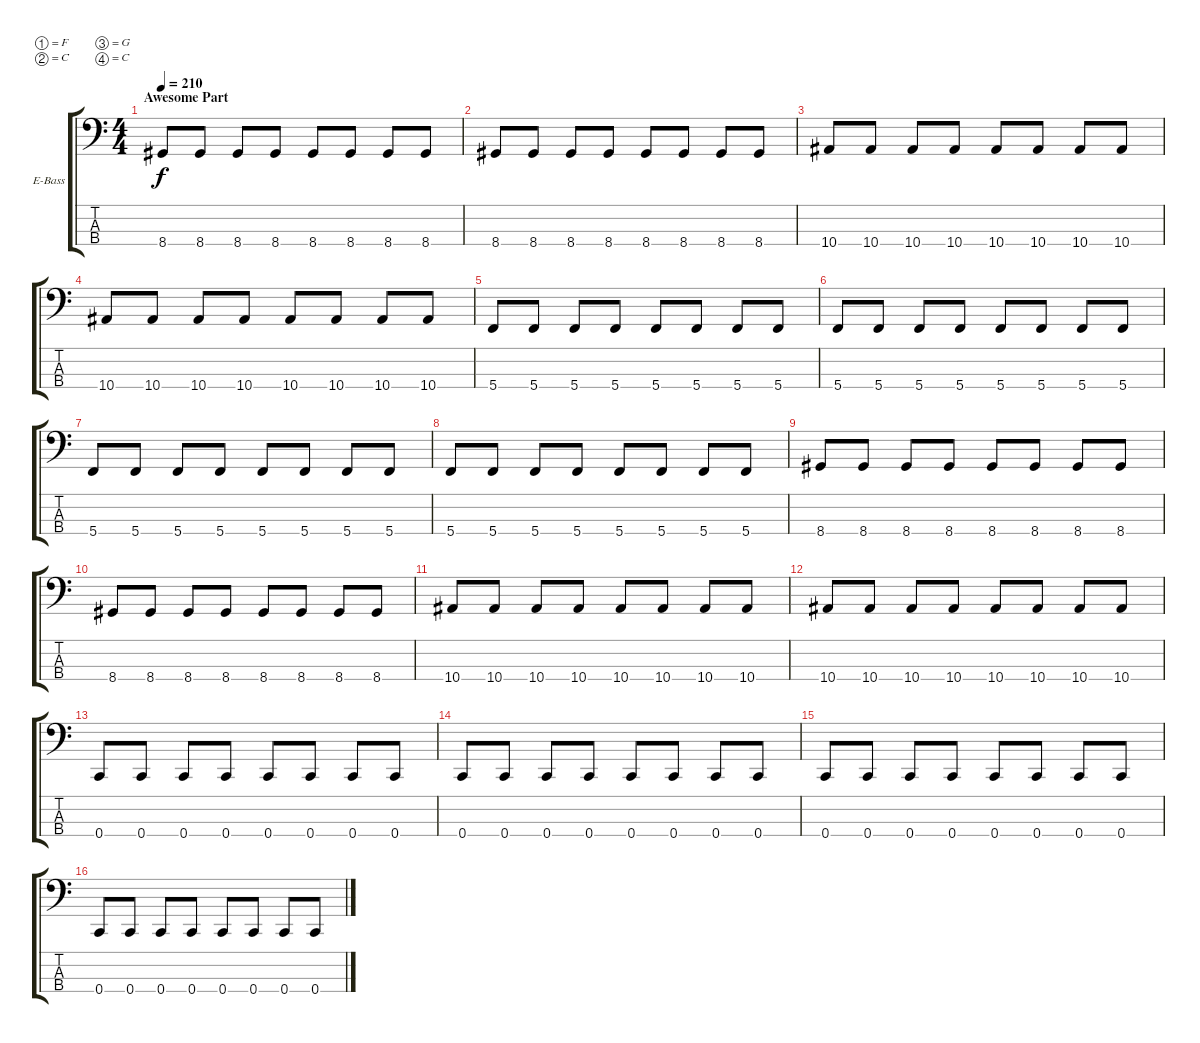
\defaultSystemsLayout 4
\bracketExtendMode groupsimilarinstruments
\firstSystemTrackNameOrientation horizontal
\otherSystemsTrackNameOrientation horizontal
\track ("Bass" "E-Bass") {instrument electricbassfinger}
\staff {score tabs}
\tuning (F2 C2 G1 C1)
\ts (4 4)
\section ("" "Awesome Part")
\tempo 210
\clef f4
\ks c
8.4.8{dy f} 8.4.8 8.4.8 8.4.8 8.4.8 8.4.8 8.4.8 8.4.8 |
8.4.8 8.4.8 8.4.8 8.4.8 8.4.8 8.4.8 8.4.8 8.4.8 |
10.4.8 10.4.8 10.4.8 10.4.8 10.4.8 10.4.8 10.4.8 10.4.8 |
10.4.8 10.4.8 10.4.8 10.4.8 10.4.8 10.4.8 10.4.8 10.4.8 |
5.4.8 5.4.8 5.4.8 5.4.8 5.4.8 5.4.8 5.4.8 5.4.8 |
5.4.8 5.4.8 5.4.8 5.4.8 5.4.8 5.4.8 5.4.8 5.4.8 |
5.4.8 5.4.8 5.4.8 5.4.8 5.4.8 5.4.8 5.4.8 5.4.8 |
5.4.8 5.4.8 5.4.8 5.4.8 5.4.8 5.4.8 5.4.8 5.4.8 |
8.4.8 8.4.8 8.4.8 8.4.8 8.4.8 8.4.8 8.4.8 8.4.8 |
8.4.8 8.4.8 8.4.8 8.4.8 8.4.8 8.4.8 8.4.8 8.4.8 |
10.4.8 10.4.8 10.4.8 10.4.8 10.4.8 10.4.8 10.4.8 10.4.8 |
10.4.8 10.4.8 10.4.8 10.4.8 10.4.8 10.4.8 10.4.8 10.4.8 |
0.4.8 0.4.8 0.4.8 0.4.8 0.4.8 0.4.8 0.4.8 0.4.8 |
0.4.8 0.4.8 0.4.8 0.4.8 0.4.8 0.4.8 0.4.8 0.4.8 |
0.4.8 0.4.8 0.4.8 0.4.8 0.4.8 0.4.8 0.4.8 0.4.8 |
0.4.8 0.4.8 0.4.8 0.4.8 0.4.8 0.4.8 0.4.8 0.4.8
